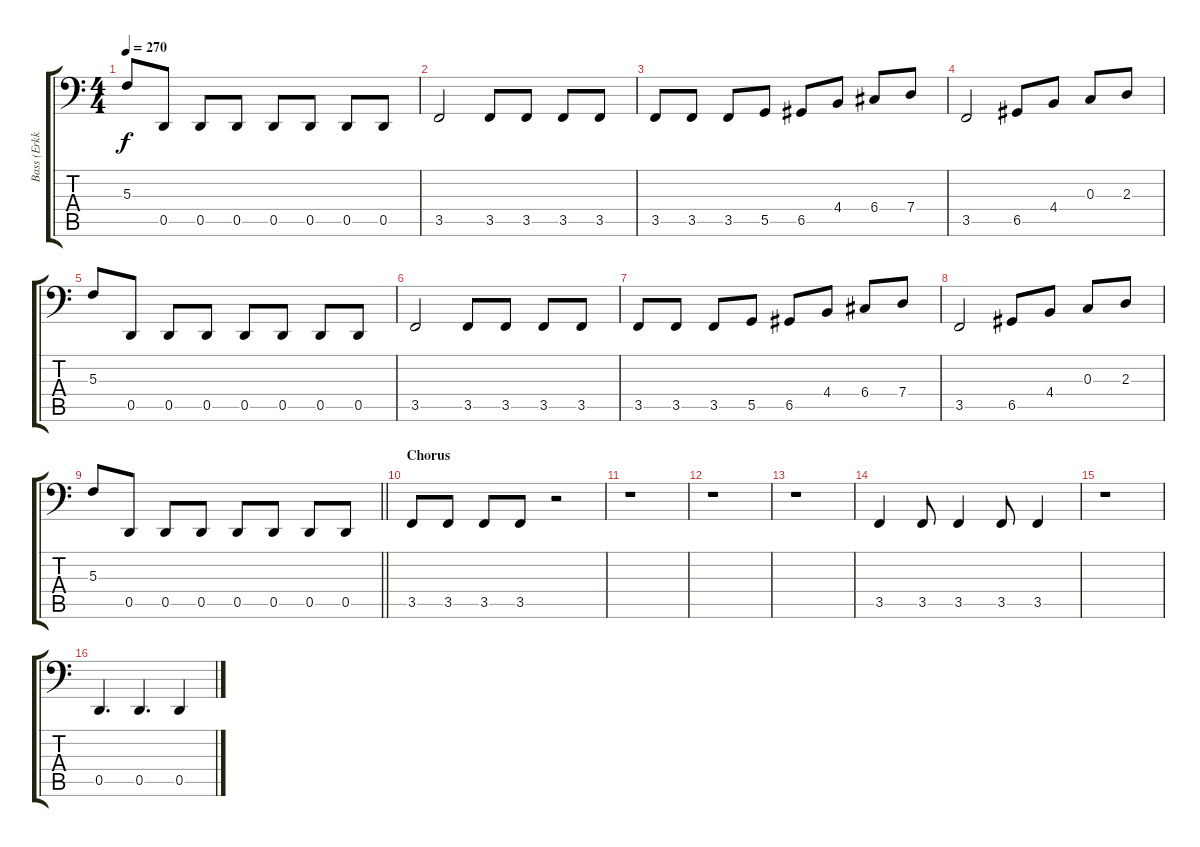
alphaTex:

\track ("Bass (Erkki)" "Bass (Erkk") {instrument electricbassfinger}
\staff {score tabs}
\tuning (A2 F2 C2 G1 D1 A0) {hide}
\ts (4 4)
\tempo 270
\clef f4
\ks c
5.3.8{dy f} 0.5.8 0.5.8 0.5.8 0.5.8 0.5.8 0.5.8 0.5.8 |
3.5.2 3.5.8 3.5.8 3.5.8 3.5.8 |
3.5.8 3.5.8 3.5.8 5.5.8 6.5.8 4.4.8 6.4.8 7.4.8 |
3.5.2 6.5.8 4.4.8 0.3.8 2.3.8 |
5.3.8 0.5.8 0.5.8 0.5.8 0.5.8 0.5.8 0.5.8 0.5.8 |
3.5.2 3.5.8 3.5.8 3.5.8 3.5.8 |
3.5.8 3.5.8 3.5.8 5.5.8 6.5.8 4.4.8 6.4.8 7.4.8 |
3.5.2 6.5.8 4.4.8 0.3.8 2.3.8 |
\barLineRight lightlight
5.3.8 0.5.8 0.5.8 0.5.8 0.5.8 0.5.8 0.5.8 0.5.8 |
\section ("" "Chorus")
3.5.8 3.5.8 3.5.8 3.5.8 r.2 |
r.1 |
r.1 |
r.1 |
3.5.4 3.5.8 3.5.4 3.5.8 3.5.4 |
r.1 |
0.5.4{d} 0.5.4{d} 0.5.4
